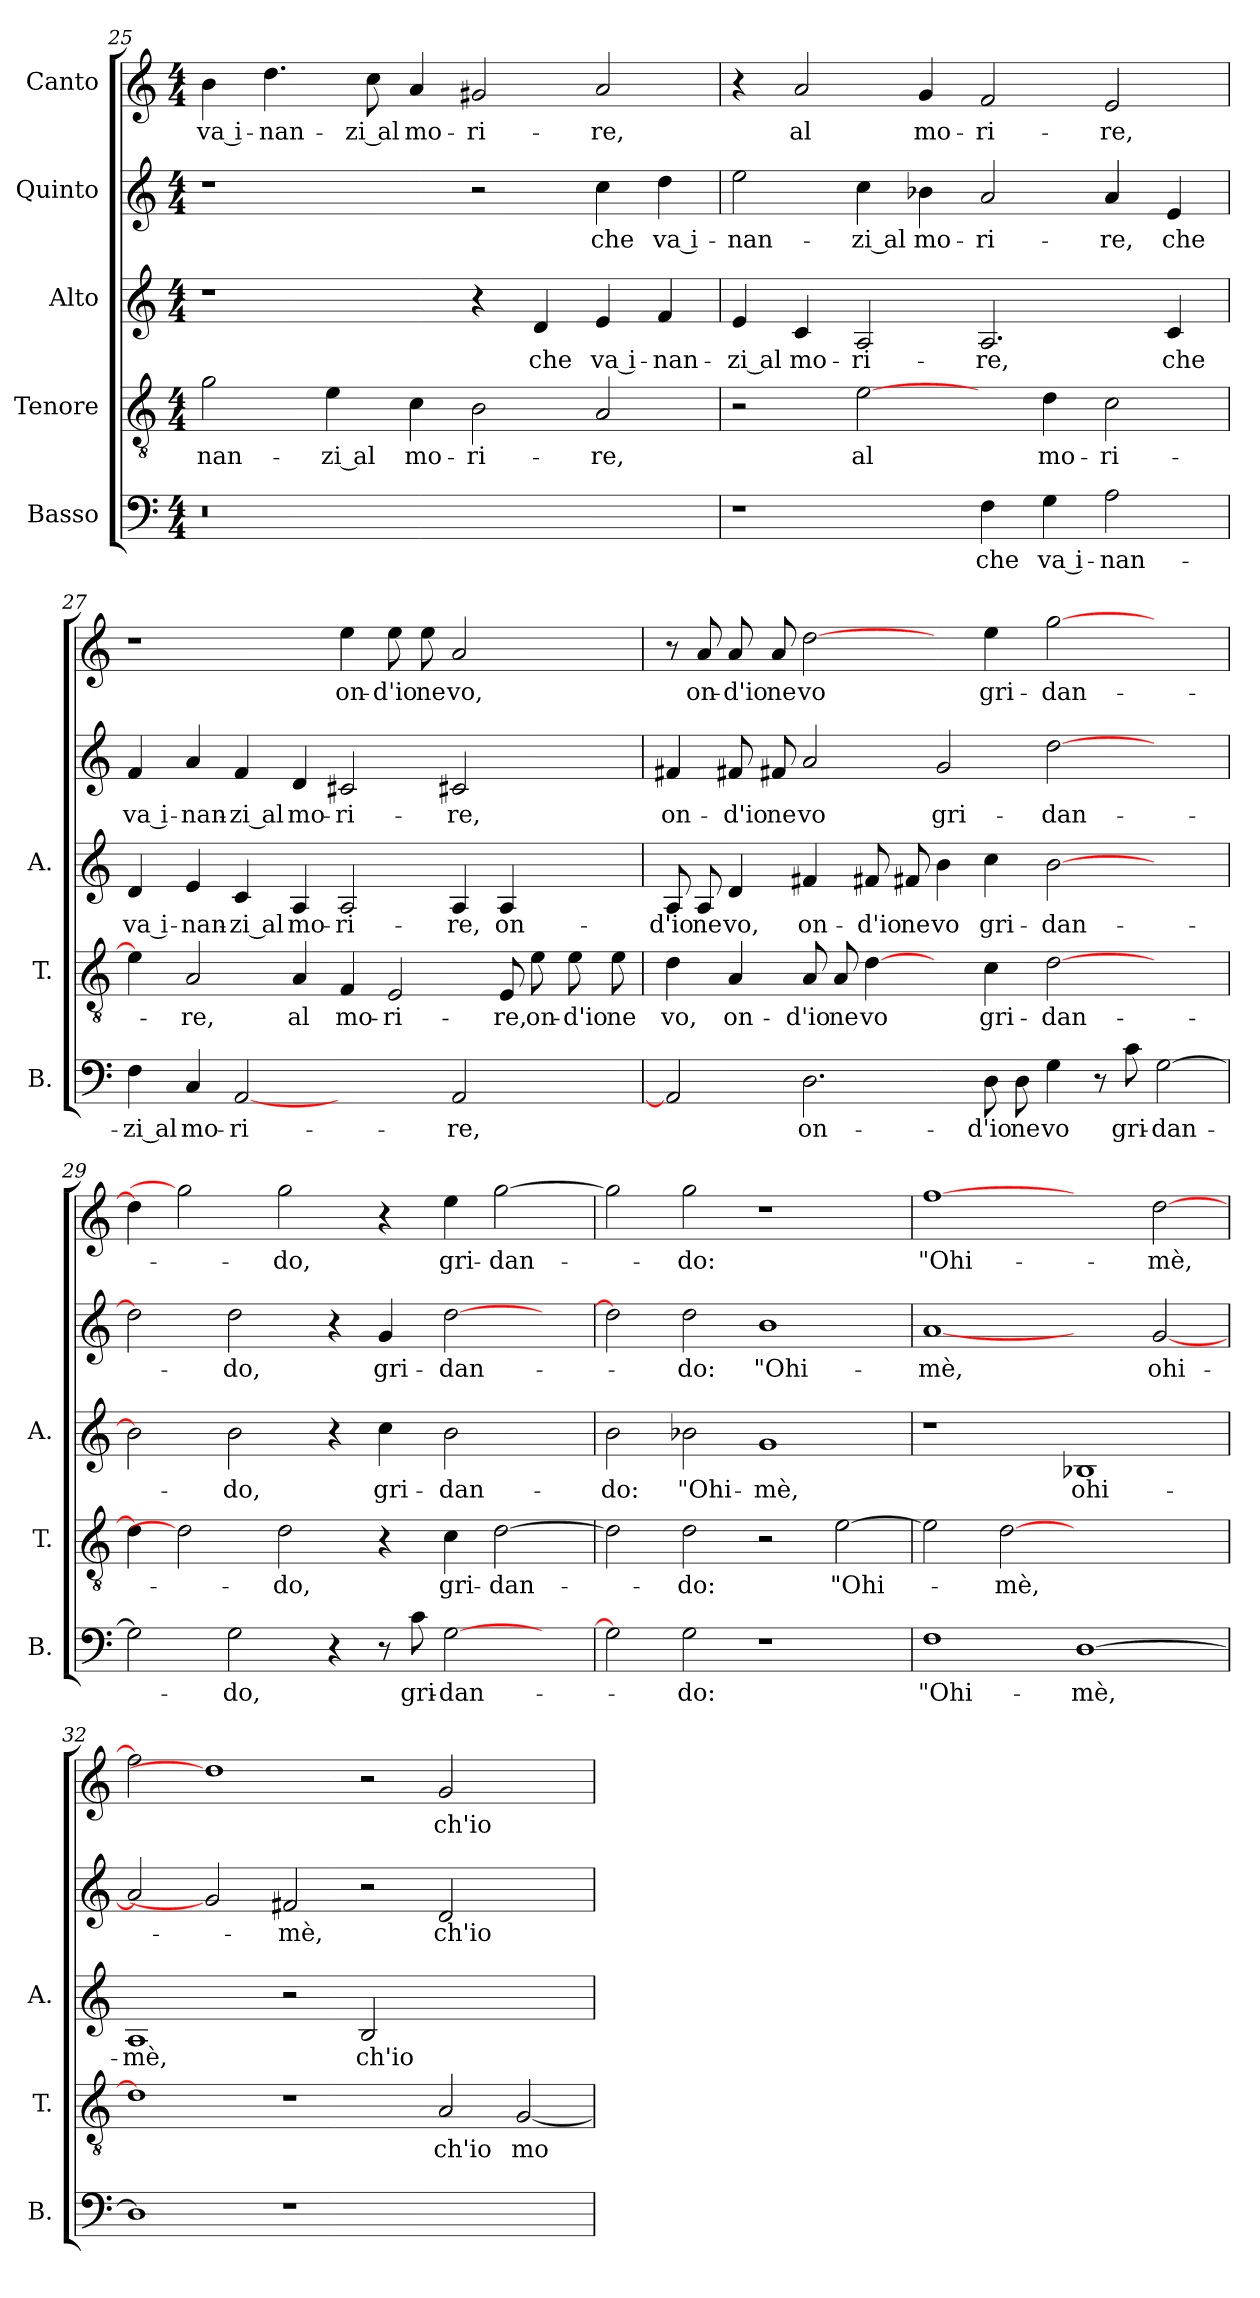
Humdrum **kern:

**kern	**text	**kern	**text	**kern	**text	**kern	**text	**kern	**text
*part5	*part5	*part4	*part4	*part3	*part3	*part2	*part2	*part1	*part1
*staff5	*staff5	*staff4	*staff4	*staff3	*staff3	*staff2	*staff2	*staff1	*staff1
*I"Basso	*	*I"Tenore	*	*I"Alto	*	*I"Quinto	*	*I"Canto	*
*I'B.	*	*I'T.	*	*I'A.	*	*	*	*	*
*clefF4	*	*clefGv2	*	*clefG2	*	*clefG2	*	*clefG2	*
*k[]	*	*k[]	*	*k[]	*	*k[]	*	*k[]	*
*C:	*	*C:	*	*C:	*	*C:	*	*C:	*
*M4/4	*	*M4/4	*	*M4/4	*	*M4/4	*	*M4/4	*
=25	=25	=25	=25	=25	=25	=25	=25	=25	=25
!LO:N:vis=0	!	!	!	!	!	!	!	!	!
1r	.	2g\	-nan-	1r	.	1r	.	4b\	va i-
.	.	.	.	.	.	.	.	4.dd\	-nan-
.	.	4e\	-zi al	.	.	.	.	.	.
.	.	.	.	.	.	.	.	8cc\	-zi al
.	.	4c\	mo-	.	.	.	.	4a/	mo-
1ryy	.	2B\	-ri-	4r	.	2r	.	2g#X/	-ri-
.	.	.	.	4d/	che	.	.	.	.
.	.	2A/	-re,	4e/	va i-	4cc\	che	2a/	-re,
.	.	.	.	4f/	-nan-	4dd\	va i-	.	.
=26	=26	=26	=26	=26	=26	=26	=26	=26	=26
1r	.	2r	.	4e/	-zi al	2ee\	-nan-	4r	.
.	.	.	.	4c/	mo-	.	.	2a/	al
.	.	[2e\	al	2A/	-ri-	4cc\	-zi al	.	.
.	.	.	.	.	.	4b-X\	mo-	4g/	mo-
4F\	che	4ryy	.	2.A/	-re,	2a/	-ri-	2f/	-ri-
4G\	va i-	4d\	mo-	.	.	.	.	.	.
2A\	-nan-	2c\	-ri-	.	.	4a/	-re,	2e/	-re,
.	.	.	.	4c/	che	4e/	che	.	.
=27	=27	=27	=27	=27	=27	=27	=27	=27	=27
4F\	-zi al	4e\]	.	4d/	va i-	4f/	va i-	1r	.
4C/	mo-	2A/	-re,	4e/	-nan-	4a/	-nan-	.	.
[2AA/	-ri-	.	.	4c/	-zi al	4f/	-zi al	.	.
.	.	4A/	al	4A/	mo-	4d/	mo-	.	.
2ryy	.	4F/	mo-	2A/	-ri-	2c#X/	-ri-	4ee\	on-
.	.	2E/	-ri-	.	.	.	.	8ee\	-d'io
.	.	.	.	.	.	.	.	8ee\	ne
2AA/	-re,	.	.	4A/	-re,	2c#X/	-re,	2a/	vo,
.	.	8E/	-re,	4A/	on-	.	.	.	.
.	.	8e\	on-	.	.	.	.	.	.
4ryy	.	8e\	-d'io	4ryy	.	4ryy	.	4ryy	.
.	.	8e\	ne	.	.	.	.	.	.
=28	=28	=28	=28	=28	=28	=28	=28	=28	=28
2AA/]	.	4d\	vo,	8A/	-d'io	4f#X/	on-	8r	.
.	.	.	.	8A/	ne	.	.	8a/	on-
.	.	4A/	on-	4d/	vo,	8f#X/	-d'io	8a/	-d'io
.	.	.	.	.	.	8f#X/	ne	8a/	ne
2.D\	on-	8A/	-d'io	4f#X/	on-	2a/	vo	[2dd\	vo
.	.	8A/	ne	.	.	.	.	.	.
.	.	[4d\	vo	8f#X/	-d'io	.	.	.	.
.	.	.	.	8f#X/	ne	.	.	.	.
.	.	4ryy	.	4b\	vo	2g/	gri-	4ryy	.
8D\	-d'io	4c\	gri-	4cc\	gri-	.	.	4ee\	gri-
8D\	ne	.	.	.	.	.	.	.	.
4G\	vo	[2d\	-dan-	[2b\	-dan-	[2dd\	-dan-	[2gg\	-dan-
8r	.	.	.	.	.	.	.	.	.
8c\	gri-	.	.	.	.	.	.	.	.
[2G\	-dan-	2ryy	.	2ryy	.	2ryy	.	2ryy	.
=29	=29	=29	=29	=29	=29	=29	=29	=29	=29
2G\]	.	4d\]	.	2b\]	.	2dd\]	.	4dd\]	.
.	.	2d\]	.	.	.	.	.	2gg\]	.
2G\	-do,	.	.	2b\	-do,	2dd\	-do,	.	.
.	.	2d\	-do,	.	.	.	.	2gg\	-do,
4r	.	.	.	4r	.	4r	.	.	.
8r	.	4r	.	4cc\	gri-	4g/	gri-	4r	.
8c\	gri-	.	.	.	.	.	.	.	.
[2G\	-dan-	4c\	gri-	2b\	-dan-	[2dd\	-dan-	4ee\	gri-
.	.	[2d\	-dan-	.	.	.	.	[2gg\	-dan-
4ryy	.	.	.	4ryy	.	4ryy	.	.	.
=30	=30	=30	=30	=30	=30	=30	=30	=30	=30
2G\]	.	2d\]	.	2b\	-do:	2dd\]	.	2gg\]	.
2G\	-do:	2d\	-do:	2b-X\	"Ohi-	2dd\	-do:	2gg\	-do:
1r	.	2r	.	1g/	-mè,	1b\	"Ohi-	1r	.
.	.	[2e\	"Ohi-	.	.	.	.	.	.
=31	=31	=31	=31	=31	=31	=31	=31	=31	=31
1F\	"Ohi-	2e\]	.	1r	.	[1a/	-mè,	[1ff\	"Ohi-
.	.	[2d\	-mè,	.	.	.	.	.	.
[1D\	-mè,	1ryy	.	1B-X/	ohi-	2ryy	.	2ryy	.
.	.	.	.	.	.	[2g/	ohi-	[2dd\	-mè,
=32	=32	=32	=32	=32	=32	=32	=32	=32	=32
1D\]	.	1d\]	.	1A/	-mè,	2a/]	.	2ff\]	.
.	.	.	.	.	.	2g/]	.	1dd\]	.
1r	.	1r	.	2r	.	2f#X/	-mè,	.	.
.	.	.	.	2B/	ch'io	2r	.	2r	.
1ryy	.	2A/	ch'io	1ryy	.	2d/	ch'io	2g/	ch'io
.	.	[2G/	mo-	.	.	2ryy	.	2ryy	.
=	=	=	=	=	=	=	=	=	=
*-	*-	*-	*-	*-	*-	*-	*-	*-	*-
